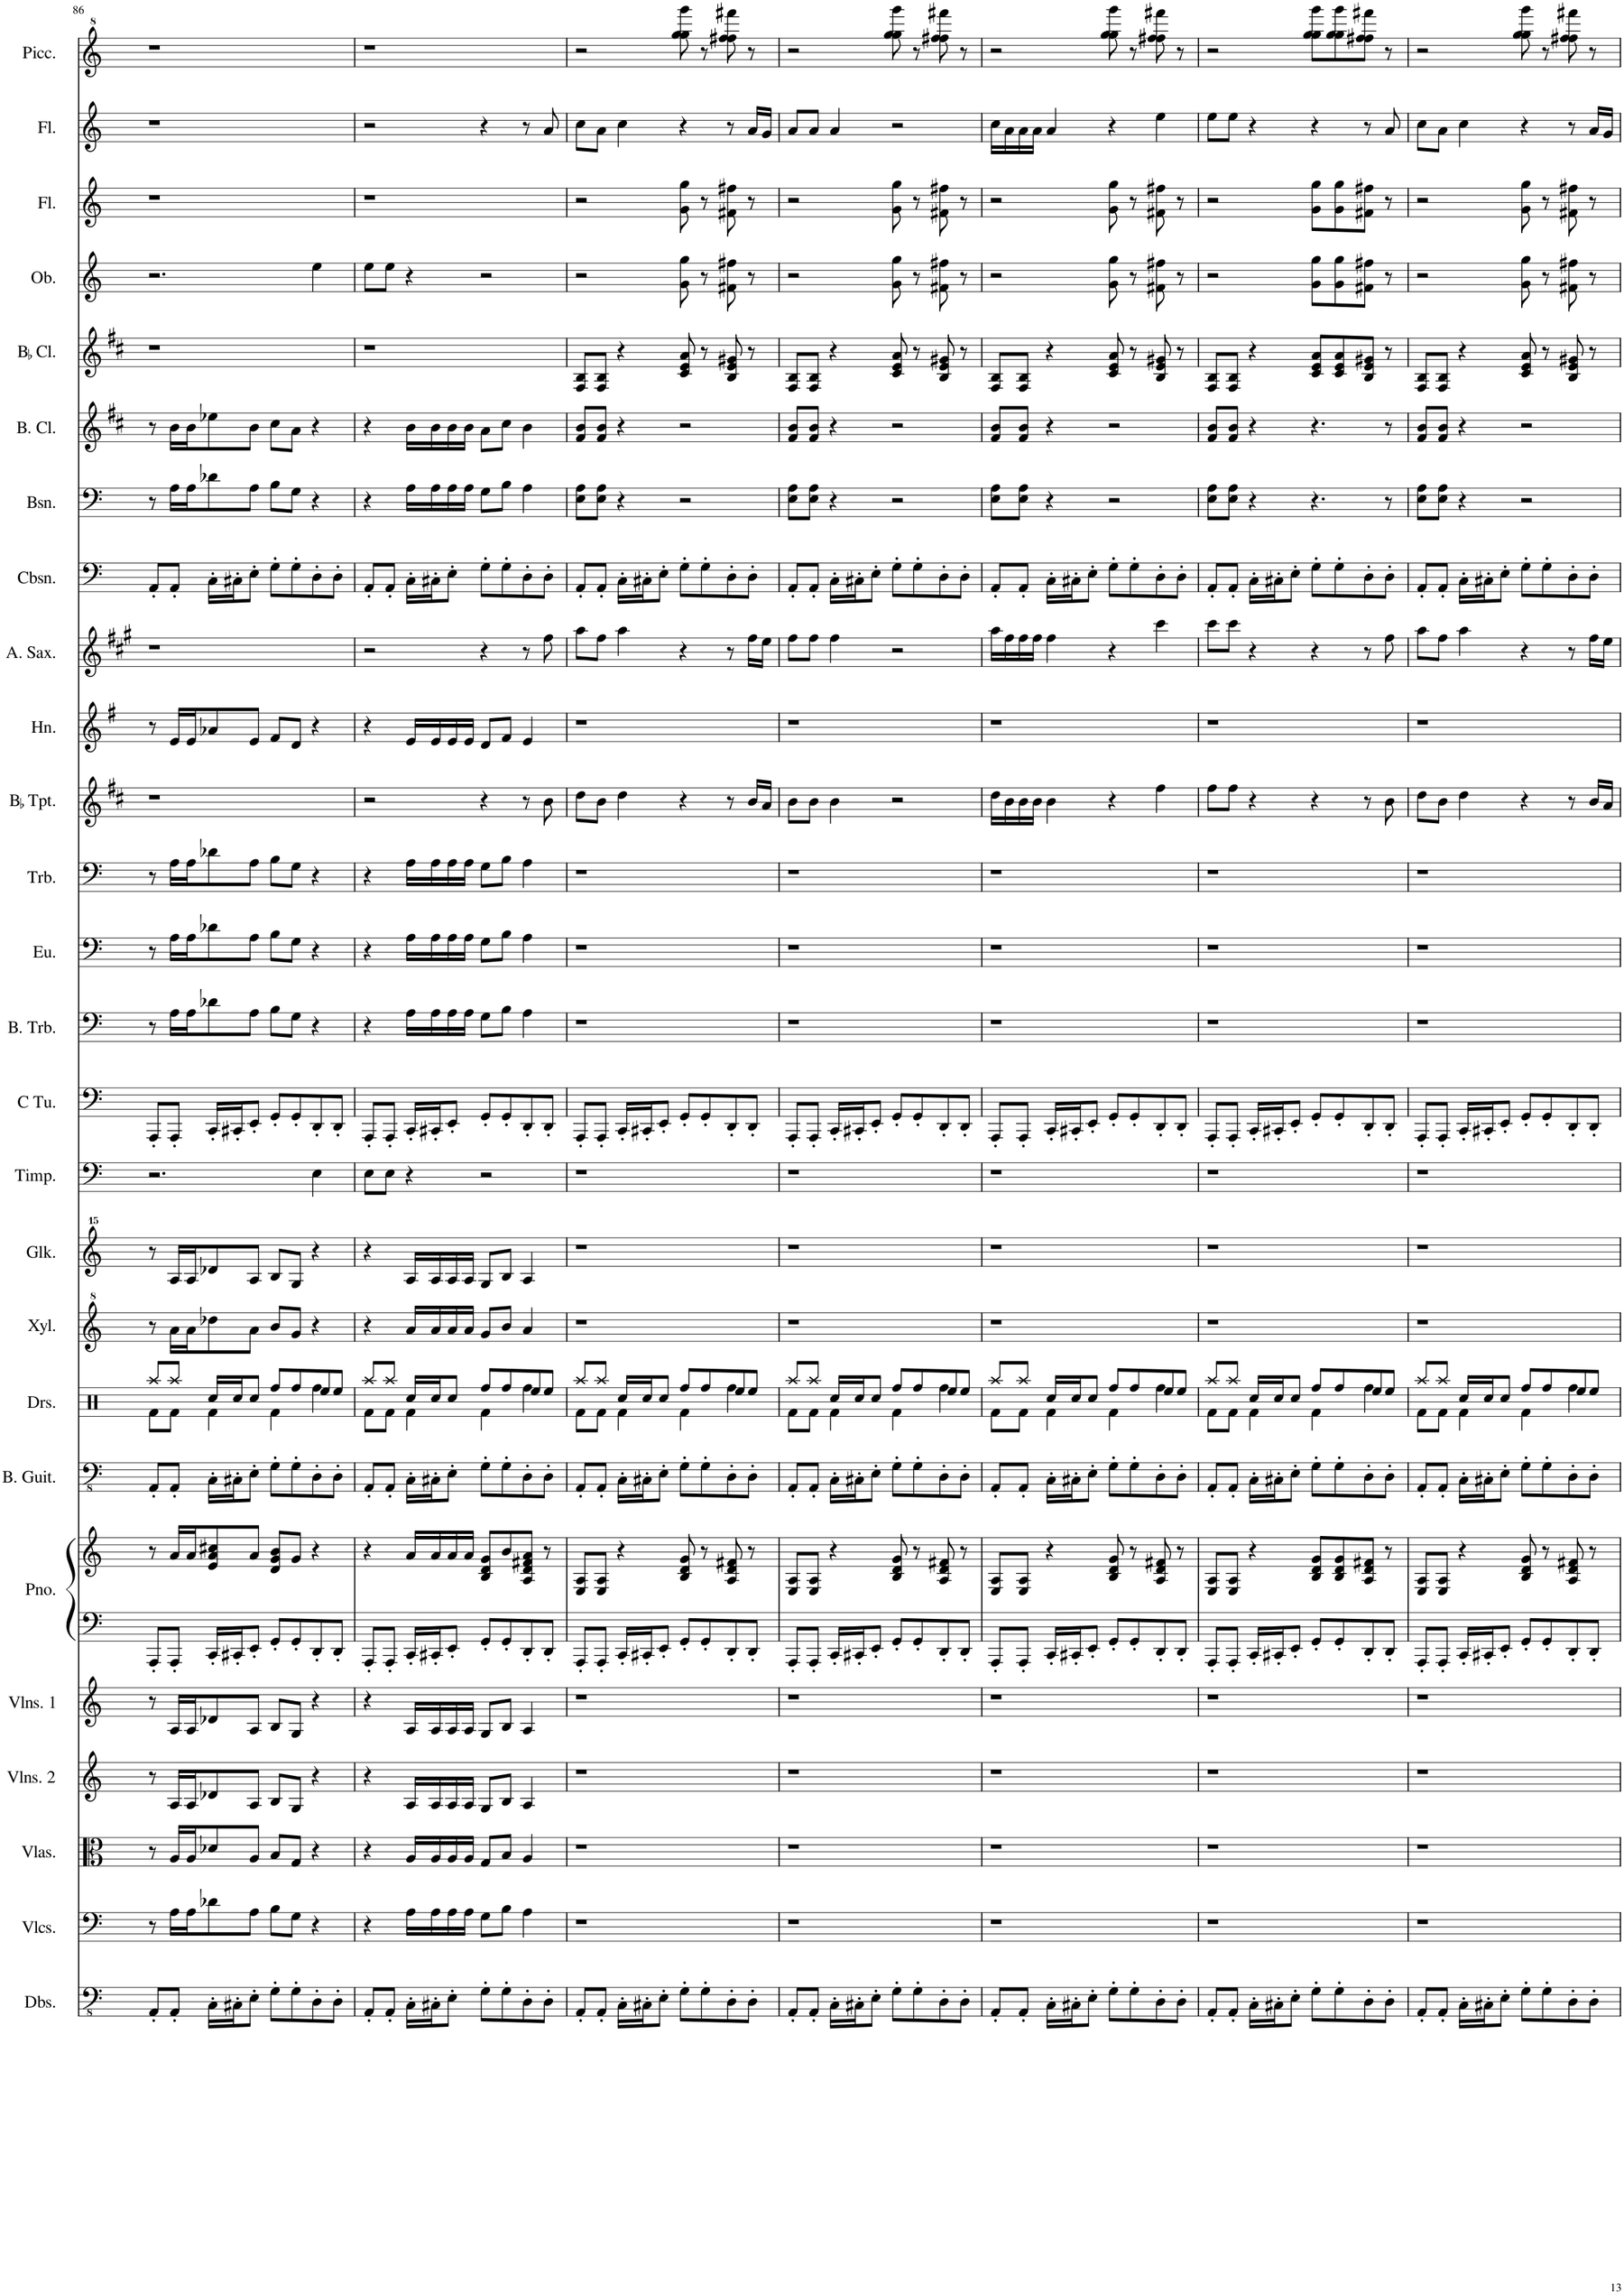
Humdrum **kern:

**kern	**kern	**kern	**kern	**kern	**kern	**kern	**kern	**kern	**kern	**kern	**kern	**kern	**kern	**kern	**kern	**kern	**kern	**kern	**kern	**kern	**kern	**kern	**kern	**kern	**kern	**kern
*part26	*part25	*part24	*part23	*part22	*part21	*part21	*part20	*part19	*part18	*part17	*part16	*part15	*part14	*part13	*part12	*part11	*part10	*part9	*part8	*part7	*part6	*part5	*part4	*part3	*part2	*part1
*staff27	*staff26	*staff25	*staff24	*staff23	*staff22	*staff21	*staff20	*staff19	*staff18	*staff17	*staff16	*staff15	*staff14	*staff13	*staff12	*staff11	*staff10	*staff9	*staff8	*staff7	*staff6	*staff5	*staff4	*staff3	*staff2	*staff1
*I"Double Basses	*I"Violoncellos	*I"Violas	*I"Violins 2	*I"Violins 1	*I"Piano	*	*I"Bass Guitar	*I"Drumset	*I"Xylophone	*I"Glockenspiel	*I"Timpani	*I"C Tuba	*I"Bass Trombone	*I"Euphonium	*I"Trombone	*I"BaccidentalFlat Trumpet	*I"Horn	*I"Alto Saxophone	*I"Contrabassoon	*I"Bassoon	*I"Bass Clarinet	*I"BaccidentalFlat Clarinet	*I"Oboe	*I"Flute	*I"Flute	*I"Piccolo
*I'Dbs.	*I'Vlcs.	*I'Vlas.	*I'Vlns. 2	*I'Vlns. 1	*I'Pno.	*	*I'B. Guit.	*I'Drs.	*I'Xyl.	*I'Glk.	*I'Timp.	*I'C Tu.	*I'B. Trb.	*I'Eu.	*I'Trb.	*I'BaccidentalFlat Tpt.	*I'Hn.	*I'A. Sax.	*I'Cbsn.	*I'Bsn.	*I'B. Cl.	*I'BaccidentalFlat Cl.	*I'Ob.	*I'Fl.	*I'Fl.	*I'Picc.
!!LO:PB:g=z
*clefFv4	*clefF4	*clefC3	*clefG2	*clefG2	*clefF4	*clefG2	*clefFv4	*clefX	*clefG^2	*clefG^^2	*clefF4	*clefF4	*clefF4	*clefF4	*clefF4	*clefG2	*clefG2	*clefG2	*clefF4	*clefF4	*clefG2	*clefG2	*clefG2	*clefG2	*clefG2	*clefG^2
*	*	*	*	*	*	*	*	*	*	*	*	*	*	*	*	*Trd1c2	*Trd4c7	*Trd5c9	*Trd7c12	*	*Trd8c14	*Trd1c2	*	*	*	*Trd-7c-12
*k[]	*k[]	*k[]	*k[]	*k[]	*k[]	*k[]	*k[]	*k[]	*k[]	*k[]	*k[]	*k[]	*k[]	*k[]	*k[]	*k[f#c#]	*k[f#]	*k[f#c#g#]	*k[]	*k[]	*k[f#c#]	*k[f#c#]	*k[]	*k[]	*k[]	*k[]
=86	=86	=86	=86	=86	=86	=86	=86	=86	=86	=86	=86	=86	=86	=86	=86	=86	=86	=86	=86	=86	=86	=86	=86	=86	=86	=86
*	*	*	*	*	*	*	*	*^	*	*	*	*	*	*	*	*	*	*	*	*	*	*	*	*	*	*
*	*	*	*	*	*	*	*	*	*^	*	*	*	*	*	*	*	*	*	*	*	*	*	*	*	*	*	*
8AAA'/L	8r	8r	8r	8r	8AAA'/L	8r	8AAA'/L	8Rf\L	2ryy	8Raa/L	8r	8r	2.r	8AAA'/L	8r	8r	8r	1r	8r	1r	8AA'/L	8r	8r	1r	2.r	1r	1r	1r
8AAA'/J	16A\LL	16A/LL	16A/LL	16A/LL	8AAA'/J	16a/LL	8AAA'/J	8Rf\J	.	8Raa/J	16aa\LL	16aa/LL	.	8AAA'/J	16A\LL	16A\LL	16A\LL	.	16e/LL	.	8AA'/J	16A\LL	16b\LL	.	.	.	.	.
.	16A\J	16A/J	16A/J	16A/J	.	16a/J	.	.	.	.	16aa\J	16aa/J	.	.	16A\J	16A\J	16A\J	.	16e/J	.	.	16A\J	16b\J	.	.	.	.	.
16CC'\LL	8d-X\	8d-X/	8d-X/	8d-X/	16CC'/LL	8e/ 8a/ 8cc#X/	16CC'\LL	4Rf\	.	16Rcc/LL	8ddd-X\	8ddd-X/	.	16CC'/LL	8d-X\	8d-X\	8d-X\	.	8a-X/	.	16C'\LL	8d-X\	8ee-X\	.	.	.	.	.
16CC#X'\J	.	.	.	.	16CC#X'/J	.	16CC#X'\J	.	.	16Rcc/J	.	.	.	16CC#X'/J	.	.	.	.	.	.	16C#X'\J	.	.	.	.	.	.	.
8EE'\J	8A\J	8A/J	8A/J	8A/J	8EE'/J	8a/J	8EE'\J	.	.	8Rcc/J	8aa\J	8aa/J	.	8EE'/J	8A\J	8A\J	8A\J	.	8e/J	.	8E'\J	8A\J	8b\J	.	.	.	.	.
8GG'\L	8B\L	8B/L	8B/L	8B/L	8GG'/L	8d/ 8g/ 8b/L	8GG'\L	8Rff/L	4Rf\	2ryy	8bb/L	8bb/L	.	8GG'/L	8B\L	8B\L	8B\L	.	8f#/L	.	8G'\L	8B\L	8cc#\L	.	.	.	.	.
8GG'\	8G\J	8G/J	8G/J	8G/J	8GG'/	8g/J	8GG'\	8Rff/	.	.	8gg/J	8gg/J	.	8GG'/	8G\J	8G\J	8G\J	.	8d/J	.	8G'\	8G\J	8a\J	.	.	.	.	.
8DD'\	4r	4r	4r	4r	8DD'/	4r	8DD'\	8Ree/	4Rff\	.	4r	4r	4E\	8DD'/	4r	4r	4r	.	4r	.	8D'\	4r	4r	.	4ee\	.	.	.
8DD'\J	.	.	.	.	8DD'/J	.	8DD'\J	8Ree/J	.	.	.	.	.	8DD'/J	.	.	.	.	.	.	8D'\J	.	.	.	.	.	.	.
=87	=87	=87	=87	=87	=87	=87	=87	=87	=87	=87	=87	=87	=87	=87	=87	=87	=87	=87	=87	=87	=87	=87	=87	=87	=87	=87	=87	=87
8AAA'/L	4r	4r	4r	4r	8AAA'/L	4r	8AAA'/L	8Rf\L	2ryy	8Raa/L	4r	4r	8E\L	8AAA'/L	4r	4r	4r	2r	4r	2r	8AA'/L	4r	4r	1r	8ee\L	1r	2r	1r
8AAA'/J	.	.	.	.	8AAA'/J	.	8AAA'/J	8Rf\J	.	8Raa/J	.	.	8E\J	8AAA'/J	.	.	.	.	.	.	8AA'/J	.	.	.	8ee\J	.	.	.
16CC'\LL	16A\LL	16A/LL	16A/LL	16A/LL	16CC'/LL	16a/LL	16CC'\LL	4Rf\	.	16Rcc/LL	16aa/LL	16aa/LL	4r	16CC'/LL	16A\LL	16A\LL	16A\LL	.	16e/LL	.	16C'\LL	16A\LL	16b\LL	.	4r	.	.	.
16CC#X'\J	16A\	16A/	16A/	16A/	16CC#X'/J	16a/	16CC#X'\J	.	.	16Rcc/J	16aa/	16aa/	.	16CC#X'/J	16A\	16A\	16A\	.	16e/	.	16C#X'\J	16A\	16b\	.	.	.	.	.
8EE'\J	16A\	16A/	16A/	16A/	8EE'/J	16a/	8EE'\J	.	.	8Rcc/J	16aa/	16aa/	.	8EE'/J	16A\	16A\	16A\	.	16e/	.	8E'\J	16A\	16b\	.	.	.	.	.
.	16A\JJ	16A/JJ	16A/JJ	16A/JJ	.	16a/JJ	.	.	.	.	16aa/JJ	16aa/JJ	.	.	16A\JJ	16A\JJ	16A\JJ	.	16e/JJ	.	.	16A\JJ	16b\JJ	.	.	.	.	.
8GG'\L	8G\L	8G/L	8G/L	8G/L	8GG'/L	8B/ 8d/ 8g/L	8GG'\L	8Rff/L	4Rf\	2ryy	8gg/L	8gg/L	2r	8GG'/L	8G\L	8G\L	8G\L	4r	8d/L	4r	8G'\L	8G\L	8a\L	.	2r	.	4r	.
8GG'\	8B\J	8B/J	8B/J	8B/J	8GG'/	8b/	8GG'\	8Rff/	.	.	8bb/J	8bb/J	.	8GG'/	8B\J	8B\J	8B\J	.	8f#/J	.	8G'\	8B\J	8cc#\J	.	.	.	.	.
8DD'\	4A\	4A/	4A/	4A/	8DD'/	8A/ 8d/ 8f#X/ 8a/J	8DD'\	8Ree/	4Rff\	.	4aa/	4aa/	.	8DD'/	4A\	4A\	4A\	8r	4e/	8r	8D'\	4A\	4b\	.	.	.	8r	.
8DD'\J	.	.	.	.	8DD'/J	8r	8DD'\J	8Ree/J	.	.	.	.	.	8DD'/J	.	.	.	8b\	.	8ff#\	8D'\J	.	.	.	.	.	8a/	.
=88	=88	=88	=88	=88	=88	=88	=88	=88	=88	=88	=88	=88	=88	=88	=88	=88	=88	=88	=88	=88	=88	=88	=88	=88	=88	=88	=88	=88
8AAA'/L	1r	1r	1r	1r	8AAA'/L	8E/ 8A/L	8AAA'/L	8Rf\L	2ryy	8Raa/L	1r	1r	1r	8AAA'/L	1r	1r	1r	8dd\L	1r	8aa\L	8AA'/L	8E\ 8A\L	8f#/ 8b/L	8F#/ 8B/L	2r	2r	8cc\L	2r
8AAA'/J	.	.	.	.	8AAA'/J	8E/ 8A/J	8AAA'/J	8Rf\J	.	8Raa/J	.	.	.	8AAA'/J	.	.	.	8b\J	.	8ff#\J	8AA'/J	8E\ 8A\J	8f#/ 8b/J	8F#/ 8B/J	.	.	8a\J	.
16CC'\LL	.	.	.	.	16CC'/LL	4r	16CC'\LL	4Rf\	.	16Rcc/LL	.	.	.	16CC'/LL	.	.	.	4dd\	.	4aa\	16C'\LL	4r	4r	4r	.	.	4cc\	.
16CC#X'\J	.	.	.	.	16CC#X'/J	.	16CC#X'\J	.	.	16Rcc/J	.	.	.	16CC#X'/J	.	.	.	.	.	.	16C#X'\J	.	.	.	.	.	.	.
8EE'\J	.	.	.	.	8EE'/J	.	8EE'\J	.	.	8Rcc/J	.	.	.	8EE'/J	.	.	.	.	.	.	8E'\J	.	.	.	.	.	.	.
8GG'\L	.	.	.	.	8GG'/L	8B/ 8d/ 8g/	8GG'\L	8Rff/L	4Rf\	2ryy	.	.	.	8GG'/L	.	.	.	4r	.	4r	8G'\L	2r	2r	8c#/ 8e/ 8a/	8g\ 8gg\	8g\ 8gg\	4r	8ggg\ 8ggg\ 8ggg\ 8gggg\
8GG'\	.	.	.	.	8GG'/	8r	8GG'\	8Rff/	.	.	.	.	.	8GG'/	.	.	.	.	.	.	8G'\	.	.	8r	8r	8r	.	8r
8DD'\	.	.	.	.	8DD'/	8A/ 8d/ 8f#X/	8DD'\	8Ree/	4Rff\	.	.	.	.	8DD'/	.	.	.	8r	.	8r	8D'\	.	.	8B/ 8e/ 8g#X/	8f#X\ 8ff#X\	8f#X\ 8ff#X\	8r	8fff#X\ 8fff#\ 8fff#\ 8ffff#X\
8DD'\J	.	.	.	.	8DD'/J	8r	8DD'\J	8Ree/J	.	.	.	.	.	8DD'/J	.	.	.	16b/LL	.	16ff#\LL	8D'\J	.	.	8r	8r	8r	16a/LL	8r
.	.	.	.	.	.	.	.	.	.	.	.	.	.	.	.	.	.	16a/JJ	.	16ee\JJ	.	.	.	.	.	.	16g/JJ	.
=89	=89	=89	=89	=89	=89	=89	=89	=89	=89	=89	=89	=89	=89	=89	=89	=89	=89	=89	=89	=89	=89	=89	=89	=89	=89	=89	=89	=89
8AAA'/L	1r	1r	1r	1r	8AAA'/L	8E/ 8A/L	8AAA'/L	8Rf\L	2ryy	8Raa/L	1r	1r	1r	8AAA'/L	1r	1r	1r	8b\L	1r	8ff#\L	8AA'/L	8E\ 8A\L	8f#/ 8b/L	8F#/ 8B/L	2r	2r	8a/L	2r
8AAA'/J	.	.	.	.	8AAA'/J	8E/ 8A/J	8AAA'/J	8Rf\J	.	8Raa/J	.	.	.	8AAA'/J	.	.	.	8b\J	.	8ff#\J	8AA'/J	8E\ 8A\J	8f#/ 8b/J	8F#/ 8B/J	.	.	8a/J	.
16CC'\LL	.	.	.	.	16CC'/LL	4r	16CC'\LL	4Rf\	.	16Rcc/LL	.	.	.	16CC'/LL	.	.	.	4b\	.	4ff#\	16C'\LL	4r	4r	4r	.	.	4a/	.
16CC#X'\J	.	.	.	.	16CC#X'/J	.	16CC#X'\J	.	.	16Rcc/J	.	.	.	16CC#X'/J	.	.	.	.	.	.	16C#X'\J	.	.	.	.	.	.	.
8EE'\J	.	.	.	.	8EE'/J	.	8EE'\J	.	.	8Rcc/J	.	.	.	8EE'/J	.	.	.	.	.	.	8E'\J	.	.	.	.	.	.	.
8GG'\L	.	.	.	.	8GG'/L	8B/ 8d/ 8g/	8GG'\L	8Rff/L	4Rf\	2ryy	.	.	.	8GG'/L	.	.	.	2r	.	2r	8G'\L	2r	2r	8c#/ 8e/ 8a/	8g\ 8gg\	8g\ 8gg\	2r	8ggg\ 8ggg\ 8ggg\ 8gggg\
8GG'\	.	.	.	.	8GG'/	8r	8GG'\	8Rff/	.	.	.	.	.	8GG'/	.	.	.	.	.	.	8G'\	.	.	8r	8r	8r	.	8r
8DD'\	.	.	.	.	8DD'/	8A/ 8d/ 8f#X/	8DD'\	8Ree/	4Rff\	.	.	.	.	8DD'/	.	.	.	.	.	.	8D'\	.	.	8B/ 8e/ 8g#X/	8f#X\ 8ff#X\	8f#X\ 8ff#X\	.	8fff#X\ 8fff#\ 8fff#\ 8ffff#X\
8DD'\J	.	.	.	.	8DD'/J	8r	8DD'\J	8Ree/J	.	.	.	.	.	8DD'/J	.	.	.	.	.	.	8D'\J	.	.	8r	8r	8r	.	8r
=90	=90	=90	=90	=90	=90	=90	=90	=90	=90	=90	=90	=90	=90	=90	=90	=90	=90	=90	=90	=90	=90	=90	=90	=90	=90	=90	=90	=90
8AAA'/L	1r	1r	1r	1r	8AAA'/L	8E/ 8A/L	8AAA'/L	8Rf\L	2ryy	8Raa/L	1r	1r	1r	8AAA'/L	1r	1r	1r	16dd\LL	1r	16aa\LL	8AA'/L	8E\ 8A\L	8f#/ 8b/L	8F#/ 8B/L	2r	2r	16cc\LL	2r
.	.	.	.	.	.	.	.	.	.	.	.	.	.	.	.	.	.	16b\	.	16ff#\	.	.	.	.	.	.	16a\	.
8AAA'/J	.	.	.	.	8AAA'/J	8E/ 8A/J	8AAA'/J	8Rf\J	.	8Raa/J	.	.	.	8AAA'/J	.	.	.	16b\	.	16ff#\	8AA'/J	8E\ 8A\J	8f#/ 8b/J	8F#/ 8B/J	.	.	16a\	.
.	.	.	.	.	.	.	.	.	.	.	.	.	.	.	.	.	.	16b\JJ	.	16ff#\JJ	.	.	.	.	.	.	16a\JJ	.
16CC'\LL	.	.	.	.	16CC'/LL	4r	16CC'\LL	4Rf\	.	16Rcc/LL	.	.	.	16CC'/LL	.	.	.	4b\	.	4ff#\	16C'\LL	4r	4r	4r	.	.	4a/	.
16CC#X'\J	.	.	.	.	16CC#X'/J	.	16CC#X'\J	.	.	16Rcc/J	.	.	.	16CC#X'/J	.	.	.	.	.	.	16C#X'\J	.	.	.	.	.	.	.
8EE'\J	.	.	.	.	8EE'/J	.	8EE'\J	.	.	8Rcc/J	.	.	.	8EE'/J	.	.	.	.	.	.	8E'\J	.	.	.	.	.	.	.
8GG'\L	.	.	.	.	8GG'/L	8B/ 8d/ 8g/	8GG'\L	8Rff/L	4Rf\	2ryy	.	.	.	8GG'/L	.	.	.	4r	.	4r	8G'\L	2r	2r	8c#/ 8e/ 8a/	8g\ 8gg\	8g\ 8gg\	4r	8ggg\ 8ggg\ 8ggg\ 8gggg\
8GG'\	.	.	.	.	8GG'/	8r	8GG'\	8Rff/	.	.	.	.	.	8GG'/	.	.	.	.	.	.	8G'\	.	.	8r	8r	8r	.	8r
8DD'\	.	.	.	.	8DD'/	8A/ 8d/ 8f#X/	8DD'\	8Ree/	4Rff\	.	.	.	.	8DD'/	.	.	.	4ff#\	.	4ccc#\	8D'\	.	.	8B/ 8e/ 8g#X/	8f#X\ 8ff#X\	8f#X\ 8ff#X\	4ee\	8fff#X\ 8fff#\ 8fff#\ 8ffff#X\
8DD'\J	.	.	.	.	8DD'/J	8r	8DD'\J	8Ree/J	.	.	.	.	.	8DD'/J	.	.	.	.	.	.	8D'\J	.	.	8r	8r	8r	.	8r
=91	=91	=91	=91	=91	=91	=91	=91	=91	=91	=91	=91	=91	=91	=91	=91	=91	=91	=91	=91	=91	=91	=91	=91	=91	=91	=91	=91	=91
8AAA'/L	1r	1r	1r	1r	8AAA'/L	8E/ 8A/L	8AAA'/L	8Rf\L	2ryy	8Raa/L	1r	1r	1r	8AAA'/L	1r	1r	1r	8ff#\L	1r	8ccc#\L	8AA'/L	8E\ 8A\L	8f#/ 8b/L	8F#/ 8B/L	2r	2r	8ee\L	2r
8AAA'/J	.	.	.	.	8AAA'/J	8E/ 8A/J	8AAA'/J	8Rf\J	.	8Raa/J	.	.	.	8AAA'/J	.	.	.	8ff#\J	.	8ccc#\J	8AA'/J	8E\ 8A\J	8f#/ 8b/J	8F#/ 8B/J	.	.	8ee\J	.
16CC'\LL	.	.	.	.	16CC'/LL	4r	16CC'\LL	4Rf\	.	16Rcc/LL	.	.	.	16CC'/LL	.	.	.	4r	.	4r	16C'\LL	4r	4r	4r	.	.	4r	.
16CC#X'\J	.	.	.	.	16CC#X'/J	.	16CC#X'\J	.	.	16Rcc/J	.	.	.	16CC#X'/J	.	.	.	.	.	.	16C#X'\J	.	.	.	.	.	.	.
8EE'\J	.	.	.	.	8EE'/J	.	8EE'\J	.	.	8Rcc/J	.	.	.	8EE'/J	.	.	.	.	.	.	8E'\J	.	.	.	.	.	.	.
8GG'\L	.	.	.	.	8GG'/L	8B/ 8d/ 8g/L	8GG'\L	8Rff/L	4Rf\	2ryy	.	.	.	8GG'/L	.	.	.	4r	.	4r	8G'\L	4.r	4.r	8c#/ 8e/ 8a/L	8g\ 8gg\L	8g\ 8gg\L	4r	8ggg\ 8ggg\ 8ggg\ 8gggg\L
8GG'\	.	.	.	.	8GG'/	8B/ 8d/ 8g/	8GG'\	8Rff/	.	.	.	.	.	8GG'/	.	.	.	.	.	.	8G'\	.	.	8c#/ 8e/ 8a/	8g\ 8gg\	8g\ 8gg\	.	8ggg\ 8ggg\ 8ggg\ 8gggg\
8DD'\	.	.	.	.	8DD'/	8A/ 8d/ 8f#X/J	8DD'\	8Ree/	4Rff\	.	.	.	.	8DD'/	.	.	.	8r	.	8r	8D'\	.	.	8B/ 8e/ 8g#X/J	8f#X\ 8ff#X\J	8f#X\ 8ff#X\J	8r	8fff#X\ 8fff#\ 8fff#\ 8ffff#X\J
8DD'\J	.	.	.	.	8DD'/J	8r	8DD'\J	8Ree/J	.	.	.	.	.	8DD'/J	.	.	.	8b\	.	8ff#\	8D'\J	8r	8r	8r	8r	8r	8a/	8r
=92	=92	=92	=92	=92	=92	=92	=92	=92	=92	=92	=92	=92	=92	=92	=92	=92	=92	=92	=92	=92	=92	=92	=92	=92	=92	=92	=92	=92
8AAA'/L	1r	1r	1r	1r	8AAA'/L	8E/ 8A/L	8AAA'/L	8Rf\L	2ryy	8Raa/L	1r	1r	1r	8AAA'/L	1r	1r	1r	8dd\L	1r	8aa\L	8AA'/L	8E\ 8A\L	8f#/ 8b/L	8F#/ 8B/L	2r	2r	8cc\L	2r
8AAA'/J	.	.	.	.	8AAA'/J	8E/ 8A/J	8AAA'/J	8Rf\J	.	8Raa/J	.	.	.	8AAA'/J	.	.	.	8b\J	.	8ff#\J	8AA'/J	8E\ 8A\J	8f#/ 8b/J	8F#/ 8B/J	.	.	8a\J	.
16CC'\LL	.	.	.	.	16CC'/LL	4r	16CC'\LL	4Rf\	.	16Rcc/LL	.	.	.	16CC'/LL	.	.	.	4dd\	.	4aa\	16C'\LL	4r	4r	4r	.	.	4cc\	.
16CC#X'\J	.	.	.	.	16CC#X'/J	.	16CC#X'\J	.	.	16Rcc/J	.	.	.	16CC#X'/J	.	.	.	.	.	.	16C#X'\J	.	.	.	.	.	.	.
8EE'\J	.	.	.	.	8EE'/J	.	8EE'\J	.	.	8Rcc/J	.	.	.	8EE'/J	.	.	.	.	.	.	8E'\J	.	.	.	.	.	.	.
8GG'\L	.	.	.	.	8GG'/L	8B/ 8d/ 8g/	8GG'\L	8Rff/L	4Rf\	2ryy	.	.	.	8GG'/L	.	.	.	4r	.	4r	8G'\L	2r	2r	8c#/ 8e/ 8a/	8g\ 8gg\	8g\ 8gg\	4r	8ggg\ 8ggg\ 8ggg\ 8gggg\
8GG'\	.	.	.	.	8GG'/	8r	8GG'\	8Rff/	.	.	.	.	.	8GG'/	.	.	.	.	.	.	8G'\	.	.	8r	8r	8r	.	8r
8DD'\	.	.	.	.	8DD'/	8A/ 8d/ 8f#X/	8DD'\	8Ree/	4Rff\	.	.	.	.	8DD'/	.	.	.	8r	.	8r	8D'\	.	.	8B/ 8e/ 8g#X/	8f#X\ 8ff#X\	8f#X\ 8ff#X\	8r	8fff#X\ 8fff#\ 8fff#\ 8ffff#X\
8DD'\J	.	.	.	.	8DD'/J	8r	8DD'\J	8Ree/J	.	.	.	.	.	8DD'/J	.	.	.	16b/LL	.	16ff#\LL	8D'\J	.	.	8r	8r	8r	16a/LL	8r
.	.	.	.	.	.	.	.	.	.	.	.	.	.	.	.	.	.	16a/JJ	.	16ee\JJ	.	.	.	.	.	.	16g/JJ	.
*	*	*	*	*	*	*	*	*v	*v	*v	*	*	*	*	*	*	*	*	*	*	*	*	*	*	*	*	*	*
=	=	=	=	=	=	=	=	=	=	=	=	=	=	=	=	=	=	=	=	=	=	=	=	=	=	=
*-	*-	*-	*-	*-	*-	*-	*-	*-	*-	*-	*-	*-	*-	*-	*-	*-	*-	*-	*-	*-	*-	*-	*-	*-	*-	*-
